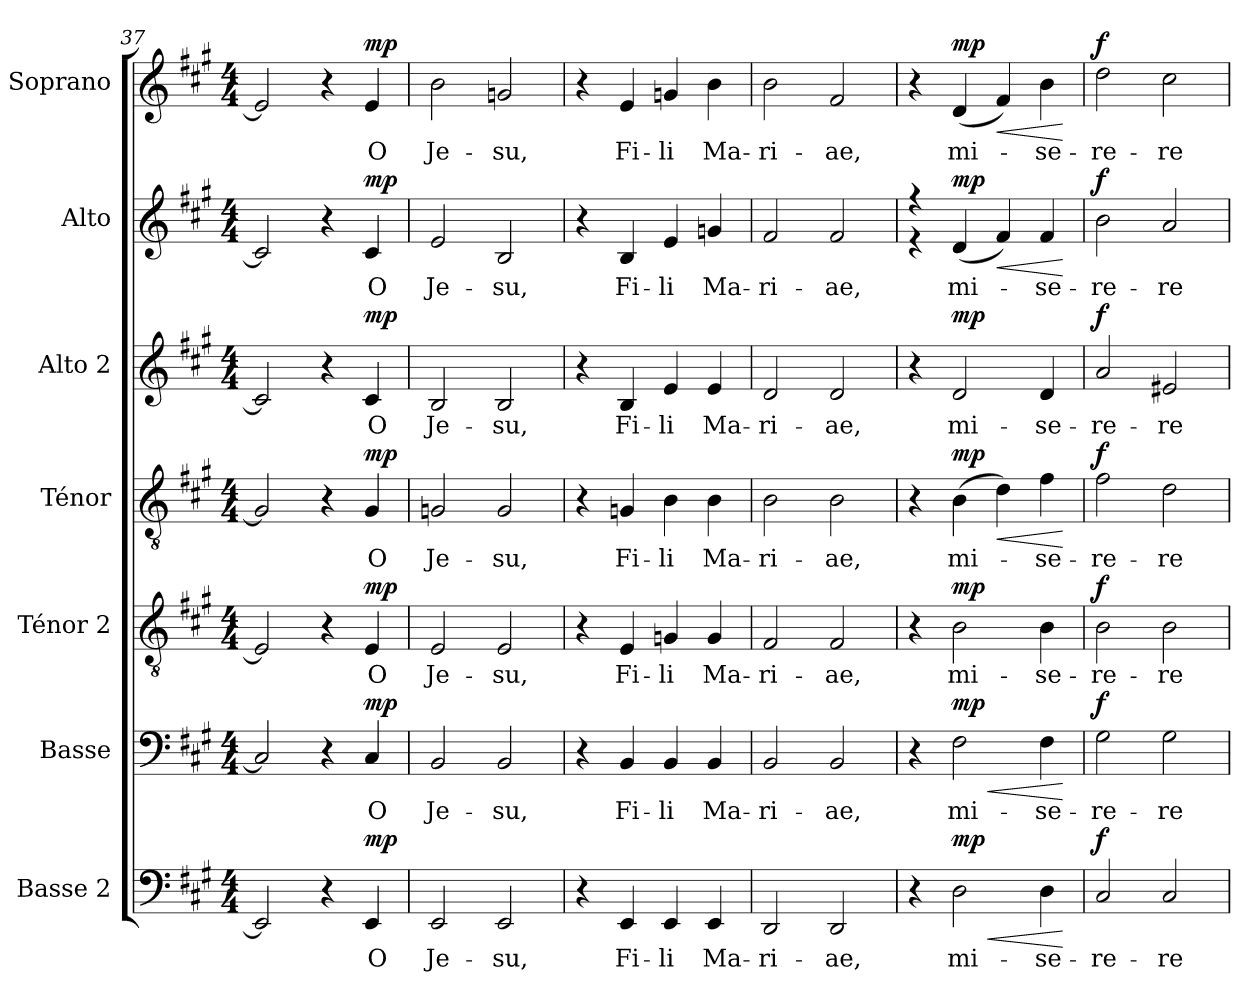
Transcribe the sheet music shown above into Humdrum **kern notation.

**kern	**text	**dynam	**kern	**text	**dynam	**kern	**text	**dynam	**kern	**text	**dynam	**kern	**text	**dynam	**kern	**text	**dynam	**kern	**text	**dynam
*part7	*part7	*part7	*part6	*part6	*part6	*part5	*part5	*part5	*part4	*part4	*part4	*part3	*part3	*part3	*part2	*part2	*part2	*part1	*part1	*part1
*staff7	*staff7	*staff7	*staff6	*staff6	*staff6	*staff5	*staff5	*staff5	*staff4	*staff4	*staff4	*staff3	*staff3	*staff3	*staff2	*staff2	*staff2	*staff1	*staff1	*staff1
*I"Basse 2	*	*	*I"Basse	*	*	*I"Ténor 2	*	*	*I"Ténor	*	*	*I"Alto 2	*	*	*I"Alto	*	*	*I"Soprano	*	*
*I'B2	*	*	*I'B.	*	*	*I'T2	*	*	*I'T.	*	*	*I'A2	*	*	*I'A.	*	*	*I'S.	*	*
*clefF4	*	*	*clefF4	*	*	*clefGv2	*	*	*clefGv2	*	*	*clefG2	*	*	*clefG2	*	*	*clefG2	*	*
*k[f#c#g#]	*	*	*k[f#c#g#]	*	*	*k[f#c#g#]	*	*	*k[f#c#g#]	*	*	*k[f#c#g#]	*	*	*k[f#c#g#]	*	*	*k[f#c#g#]	*	*
*M4/4	*	*	*M4/4	*	*	*M4/4	*	*	*M4/4	*	*	*M4/4	*	*	*M4/4	*	*	*M4/4	*	*
=37	=37	=37	=37	=37	=37	=37	=37	=37	=37	=37	=37	=37	=37	=37	=37	=37	=37	=37	=37	=37
2EE/]	.	.	2C#/]	.	.	2E/]	.	.	2G#/]	.	.	2c#/]	.	.	2c#/]	.	.	2e/]	.	.
4r	.	.	4r	.	.	4r	.	.	4r	.	.	4r	.	.	4r	.	.	4r	.	.
!	!LO:LY:b	!LO:DY:a	!	!LO:LY:b	!LO:DY:a	!	!LO:LY:b	!LO:DY:a	!	!LO:LY:b	!LO:DY:a	!	!LO:LY:b	!LO:DY:a	!	!LO:LY:b	!LO:DY:a	!	!LO:LY:b	!LO:DY:a
4EE/	O	mp	4C#/	O	mp	4E/	O	mp	4G#/	O	mp	4c#/	O	mp	4c#/	O	mp	4e/	O	mp
=38	=38	=38	=38	=38	=38	=38	=38	=38	=38	=38	=38	=38	=38	=38	=38	=38	=38	=38	=38	=38
!	!LO:LY:b	!	!	!LO:LY:b	!	!	!LO:LY:b	!	!	!LO:LY:b	!	!	!LO:LY:b	!	!	!LO:LY:b	!	!	!LO:LY:b	!
2EE/	Je-	.	2BB/	Je-	.	2E/	Je-	.	2Gn/	Je-	.	2B/	Je-	.	2e/	Je-	.	2b\	Je-	.
!	!LO:LY:b	!	!	!LO:LY:b	!	!	!LO:LY:b	!	!	!LO:LY:b	!	!	!LO:LY:b	!	!	!LO:LY:b	!	!	!LO:LY:b	!
2EE/	-su,	.	2BB/	-su,	.	2E/	-su,	.	2G/	-su,	.	2B/	-su,	.	2B/	-su,	.	2gn/	-su,	.
!!LO:PB:g=z
=39	=39	=39	=39	=39	=39	=39	=39	=39	=39	=39	=39	=39	=39	=39	=39	=39	=39	=39	=39	=39
4r	.	.	4r	.	.	4r	.	.	4r	.	.	4r	.	.	4r	.	.	4r	.	.
!	!LO:LY:b	!	!	!LO:LY:b	!	!	!LO:LY:b	!	!	!LO:LY:b	!	!	!LO:LY:b	!	!	!LO:LY:b	!	!	!LO:LY:b	!
4EE/	Fi-	.	4BB/	Fi-	.	4E/	Fi-	.	4Gn/	Fi-	.	4B/	Fi-	.	4B/	Fi-	.	4e/	Fi-	.
!	!LO:LY:b	!	!	!LO:LY:b	!	!	!LO:LY:b	!	!	!LO:LY:b	!	!	!LO:LY:b	!	!	!LO:LY:b	!	!	!LO:LY:b	!
4EE/	-li	.	4BB/	-li	.	4Gn/	-li	.	4B\	-li	.	4e/	-li	.	4e/	-li	.	4gn/	-li	.
!	!LO:LY:b	!	!	!LO:LY:b	!	!	!LO:LY:b	!	!	!LO:LY:b	!	!	!LO:LY:b	!	!	!LO:LY:b	!	!	!LO:LY:b	!
4EE/	Ma-	.	4BB/	Ma-	.	4G/	Ma-	.	4B\	Ma-	.	4e/	Ma-	.	4gn/	Ma-	.	4b\	Ma-	.
=40	=40	=40	=40	=40	=40	=40	=40	=40	=40	=40	=40	=40	=40	=40	=40	=40	=40	=40	=40	=40
!	!LO:LY:b	!	!	!LO:LY:b	!	!	!LO:LY:b	!	!	!LO:LY:b	!	!	!LO:LY:b	!	!	!LO:LY:b	!	!	!LO:LY:b	!
2DD/	-ri-	.	2BB/	-ri-	.	2F#/	-ri-	.	2B\	-ri-	.	2d/	-ri-	.	2f#/	-ri-	.	2b\	-ri-	.
!	!LO:LY:b	!	!	!LO:LY:b	!	!	!LO:LY:b	!	!	!LO:LY:b	!	!	!LO:LY:b	!	!	!LO:LY:b	!	!	!LO:LY:b	!
2DD/	-ae,	.	2BB/	-ae,	.	2F#/	-ae,	.	2B\	-ae,	.	2d/	-ae,	.	2f#/	-ae,	.	2f#/	-ae,	.
=41	=41	=41	=41	=41	=41	=41	=41	=41	=41	=41	=41	=41	=41	=41	=41	=41	=41	=41	=41	=41
*	*	*	*	*	*	*	*	*	*	*	*	*	*	*	*^	*	*	*	*	*
4r	.	.	4r	.	.	4r	.	.	4r	.	.	4r	.	.	4r	4r	.	.	4r	.	.
!	!LO:LY:b	!LO:HP:b	!	!LO:LY:b	!LO:HP:b	!	!LO:LY:b	!	!	!LO:LY:b	!	!	!LO:LY:b	!	!	!	!LO:LY:b	!	!	!LO:LY:b	!
!	!	!LO:DY:n=1:a	!	!	!LO:DY:n=1:a	!	!	!LO:DY:a	!	!	!LO:DY:a	!	!	!LO:DY:a	!	!	!	!LO:DY:a	!	!	!LO:DY:a
2D\	mi-	< mp	2F#\	mi-	< mp	2B\	mi-	mp	(>4B\	mi-	mp	2d/	mi-	mp	(<4d/	2.ryy	mi-	mp	(<4d/	mi-	mp
!	!	!	!	!	!	!	!	!	!	!	!LO:HP:b	!	!	!	!	!	!	!LO:HP:b	!	!	!LO:HP:b
.	.	.	.	.	.	.	.	.	4d\)	.	<	.	.	.	4f#/)	.	.	<	4f#/)	.	<
!	!LO:LY:b	!	!	!LO:LY:b	!	!	!LO:LY:b	!	!	!LO:LY:b	!	!	!LO:LY:b	!	!	!	!LO:LY:b	!	!	!LO:LY:b	!
4D\	-se-	.	4F#\	-se-	.	4B\	-se-	.	4f#\	-se-	.	4d/	-se-	.	4f#/	.	-se-	.	4b\	-se-	.
*	*	*	*	*	*	*	*	*	*	*	*	*	*	*	*v	*v	*	*	*	*	*
.	.	[	.	.	[	.	.	.	.	.	[	.	.	.	.	.	[	.	.	[
=42	=42	=42	=42	=42	=42	=42	=42	=42	=42	=42	=42	=42	=42	=42	=42	=42	=42	=42	=42	=42
!	!LO:LY:b	!LO:DY:a	!	!LO:LY:b	!LO:DY:a	!	!LO:LY:b	!LO:DY:a	!	!LO:LY:b	!LO:DY:a	!	!LO:LY:b	!LO:DY:a	!	!LO:LY:b	!LO:DY:a	!	!LO:LY:b	!LO:DY:a
2C#/	-re-	f	2G#\	-re-	f	2B\	-re-	f	2f#\	-re-	f	2a/	-re-	f	2b\	-re-	f	2dd\	-re-	f
!	!LO:LY:b	!	!	!LO:LY:b	!	!	!LO:LY:b	!	!	!LO:LY:b	!	!	!LO:LY:b	!	!	!LO:LY:b	!	!	!LO:LY:b	!
2C#/	-re	.	2G#\	-re	.	2B\	-re	.	2d\	-re	.	2e#X/	-re	.	2a/	-re	.	2cc#\	-re	.
=	=	=	=	=	=	=	=	=	=	=	=	=	=	=	=	=	=	=	=	=
*-	*-	*-	*-	*-	*-	*-	*-	*-	*-	*-	*-	*-	*-	*-	*-	*-	*-	*-	*-	*-
